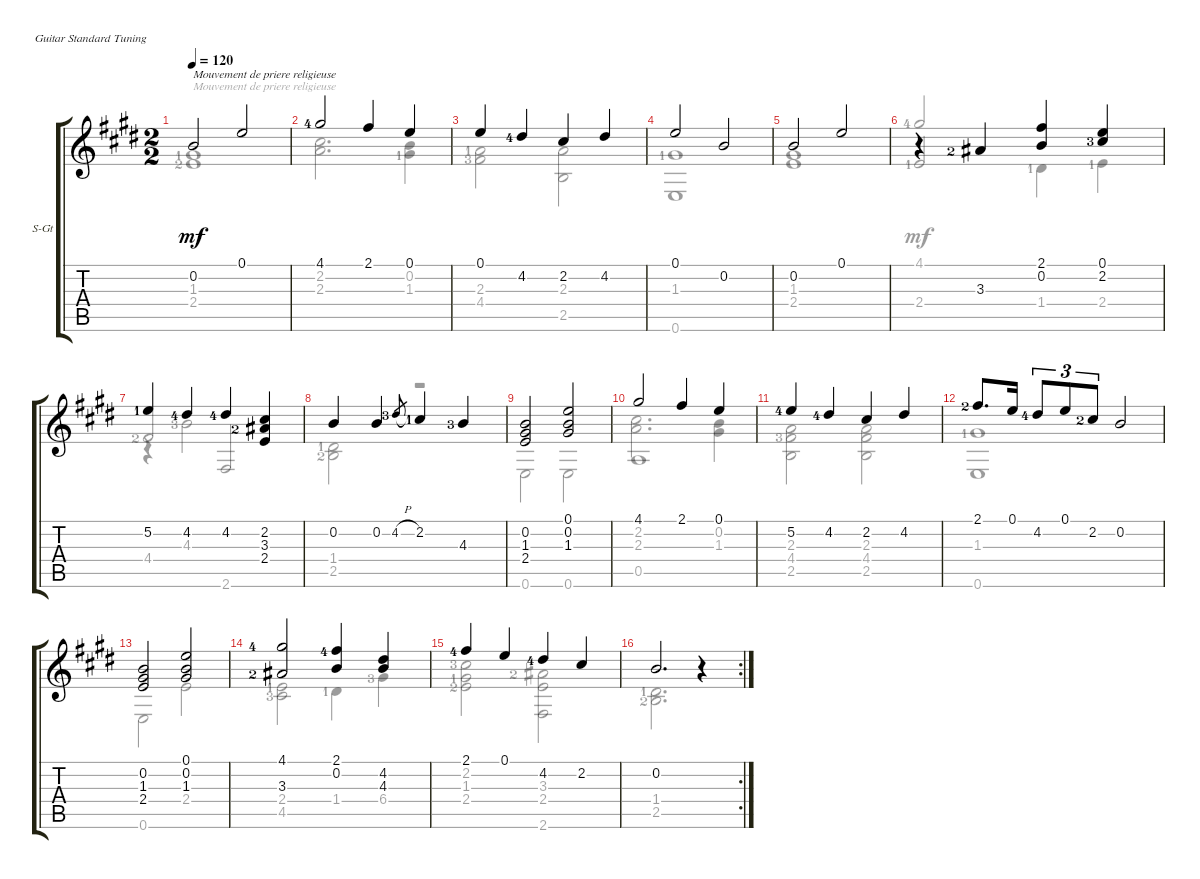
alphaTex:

\defaultSystemsLayout 4
\bracketExtendMode groupsimilarinstruments
\firstSystemTrackNameOrientation horizontal
\otherSystemsTrackNameOrientation horizontal
\track ("Steel Guitar" "S-Gt") {instrument acousticguitarsteel}
\staff {score tabs}
\tuning (E4 B3 G3 D3 A2 E2)
\voice
\ts (2 2)
\tempo 120
\clef g2
\ks e
0.2.2{txt "Mouvement de priere religieuse" dy mf instrument acousticguitarsteel} 0.1.2 |
4.1{lf 5}.2 2.1.4 0.1.4 |
0.1.4 4.2{lf 5}.4 2.2.4 4.2.4 |
0.1.2 0.2.2 |
0.2.2 0.1.2 |
r.4 3.3{lf 3}.4 (2.1 0.2).4 (0.1 2.2{lf 4}).4 |
5.2{lf 2}.4 4.2{lf 5}.4 4.2{lf 5}.4 (2.2 3.3{lf 3} 2.4).4 |
0.2.4 0.2.4 4.2{h lf 4}.8{gr} 2.2{lf 2}.4 4.3{lf 4}.4 |
(0.2 1.3 2.4).2 (0.1 0.2 1.3).2 |
4.1.2 2.1.4 0.1.4 |
5.2{lf 5}.4 4.2{lf 5}.4 2.2.4 4.2.4 |
2.1{lf 3}.8{d} 0.1.16 4.2{lf 5}.8{tu (3 2)} 0.1.8{tu (3 2)} 2.2{lf 3}.8{tu (3 2)} 0.2.2 |
(0.2 1.3 2.4).2 (1.3 0.2 0.1).2 |
(4.1{lf 5} 3.3{lf 3}).2 (0.2 2.1{lf 5}).4 (4.2 4.3).4 |
2.1{lf 5}.4 0.1.4 4.2{lf 5}.4 2.2.4 |
\rc 2
0.2.2{d} r.4
\voice
\clef g2
\ottava regular
\simile none
\ks e
(1.3{lf 2} 2.4{lf 3}).1{txt "Mouvement de priere religieuse" dy mf} |
(2.2 2.3).2{d} (1.3{lf 2} 0.2).4 |
(2.3{lf 2} 4.4{lf 4}).2 (2.3 2.5).2 |
(0.6 1.3{lf 2}).1 |
(1.3 2.4).1 |
2.4{lf 2}.2{beam invert} 1.4{lf 2}.4 2.4{lf 2}.4 |
4.4{lf 3}.2{beam invert} 2.6.2{beam invert} |
(2.5{lf 3} 1.4{lf 2}).2 r.2 |
0.6.2 0.6.2 |
0.5.1 |
(2.5 4.4{lf 4} 2.3).2 (2.3 4.4 2.5).2 |
(0.6 1.3{lf 2}).1 |
0.6.2 2.4.2 |
(2.4{lf 2} 4.5{lf 4}).2 1.4{lf 2}.4 6.4{lf 4}.4 |
(2.4{lf 3} 1.3{lf 2} 2.2{lf 4}).2 (3.3{lf 3} 2.4 2.6).2 |
(2.5{lf 3} 1.4{lf 2}).2{d} r.4
\voice
\clef g2
\ottava regular
\simile none
\ks e
|
|
|
|
|
4.1{lf 5}.2{beam invert} |
r.4 4.3{lf 4}.2 |
|
|
(2.2 2.3).2{d} (1.3 0.2).4 |
|
|
|
|
|
